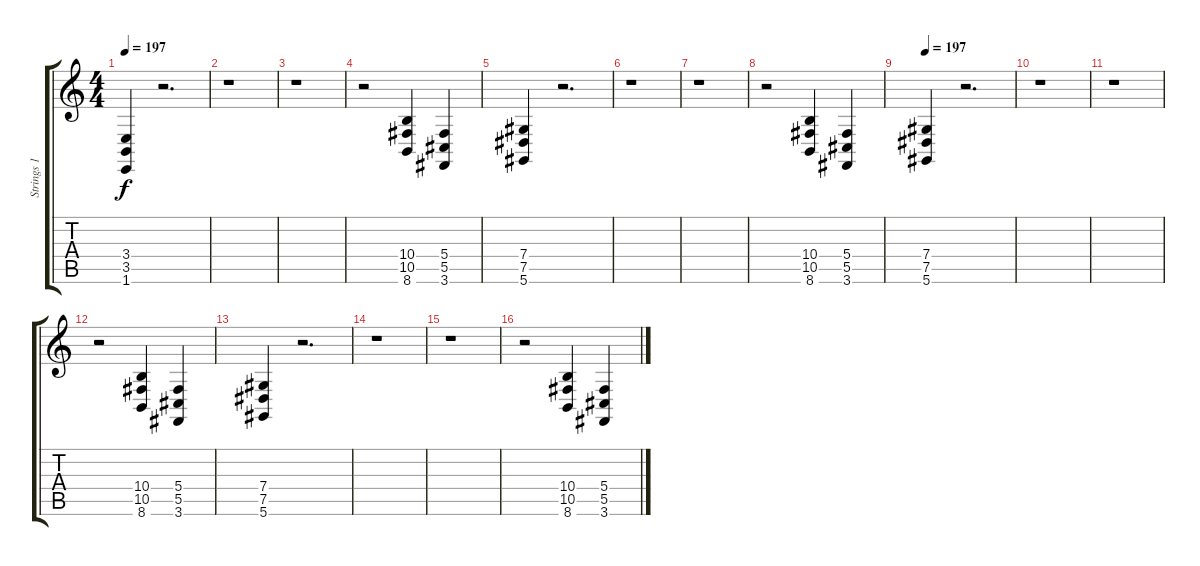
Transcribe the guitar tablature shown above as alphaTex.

\track ("Strings 1" "Strings 1") {instrument stringensemble1}
\staff {score tabs}
\tuning (Eb4 Bb3 Gb3 Db3 Ab2 Eb2) {hide}
\ts (4 4)
\tempo 197
\clef g2
\ks c
(3.4 3.5 1.6).4{dy f} r.2{d} |
r.1 |
r.1 |
r.2 (10.4 10.5 8.6).4 (5.4 5.5 3.6).4 |
(7.4 7.5 5.6).4 r.2{d} |
r.1 |
r.1 |
r.2 (10.4 10.5 8.6).4 (5.4 5.5 3.6).4 |
\tempo 197
(7.4 7.5 5.6).4 r.2{d} |
r.1 |
r.1 |
r.2 (10.4 10.5 8.6).4 (5.4 5.5 3.6).4 |
(7.4 7.5 5.6).4 r.2{d} |
r.1 |
r.1 |
r.2 (10.4 10.5 8.6).4 (5.4 5.5 3.6).4
